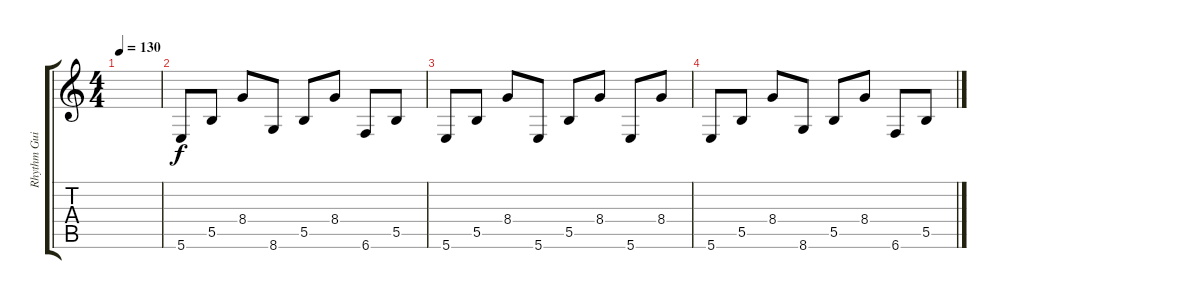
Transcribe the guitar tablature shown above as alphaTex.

\track ("Rhythm Guitar" "Rhythm Gui") {instrument electricguitarclean}
\staff {score tabs}
\tuning (Db4 Ab3 E3 B2 Gb2 B1) {hide}
\ts (4 4)
\tempo 130
\clef g2
\ks c
|
5.6.8 5.5.8 8.4.8 8.6.8 5.5.8 8.4.8 6.6.8 5.5.8 |
5.6.8 5.5.8 8.4.8 5.6.8 5.5.8 8.4.8 5.6.8 8.4.8 |
5.6.8 5.5.8 8.4.8 8.6.8 5.5.8 8.4.8 6.6.8 5.5.8
